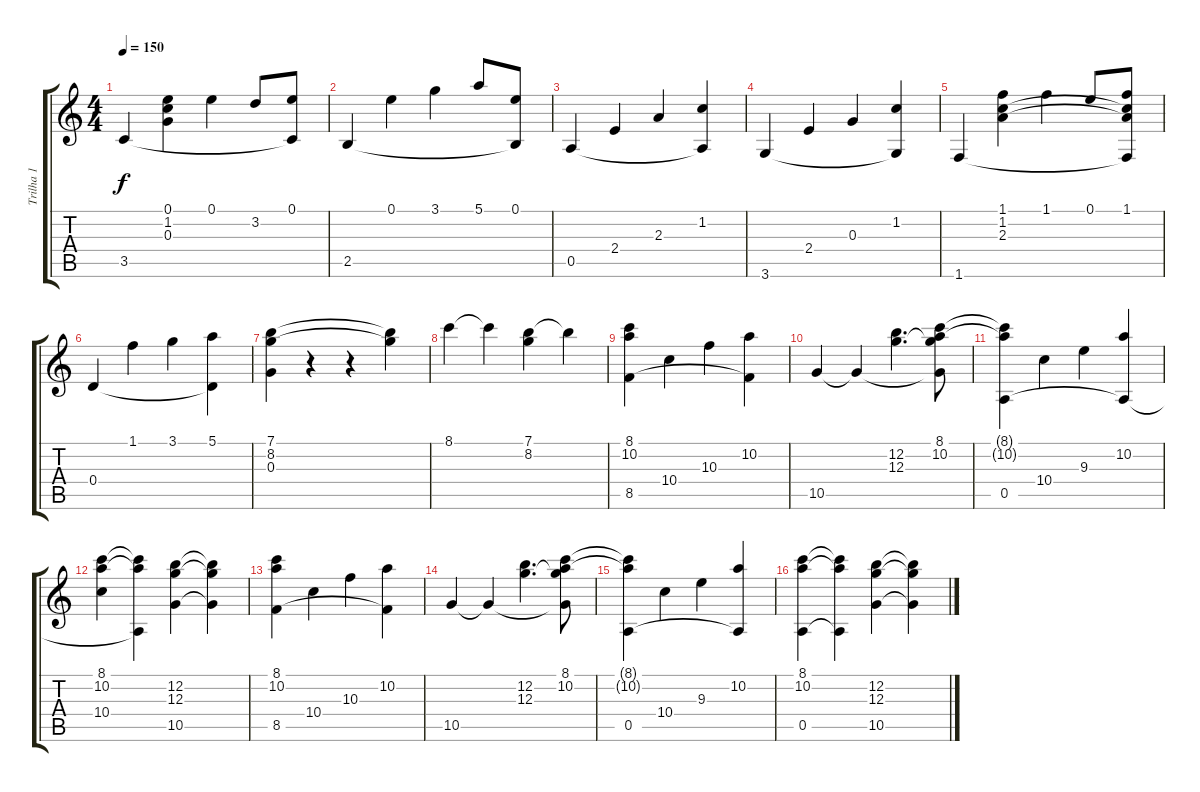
\track ("Trilha 1" "Trilha 1") {instrument acousticguitarsteel}
\staff {score tabs}
\tuning (E4 B3 G3 D3 A2 E2) {hide}
\ts (4 4)
\tempo 150
\clef g2
\ks c
3.5.4{dy f} (0.1 1.2 0.3).4 0.1.4 3.2.8 (0.1 3.5{t}).8 |
2.5.4 0.1.4 3.1.4 5.1.8 (0.1 2.5{t}).8 |
0.5.4 2.4.4 2.3.4 (1.2 0.5{t}).4 |
3.6.4 2.4.4 0.3.4 (1.2 3.6{t}).4 |
1.6.4 (1.1 1.2 2.3).4 1.1.4 0.1.8 (1.1 1.2{t} 2.3{t} 1.6{t}).8 |
0.4.4 1.1.4 3.1.4 (5.1 0.4{t}).4 |
(7.1 8.2 0.3).4 r.4 r.4 (7.1{t} 8.2{t}).4 |
8.1.4 8.1{t}.4 (7.1 8.2).4 7.1{t}.4 |
(8.1 10.2 8.5).4 10.4.4 10.3.4 (10.2 8.5{t}).4 |
10.5.4 10.5{t}.4 (12.2 12.3).4{d} (8.1 10.2 12.3{t} 10.5{t}).8 |
(8.1{t} 10.2{t} 0.5).4 10.4.4 9.3.4 (10.2 0.5{t}).4 |
(8.1 10.2 10.4).4 (8.1{t} 10.2{t} 0.5{t}).4 (12.2 12.3 10.5).4 (12.2{t} 12.3{t} 10.5{t}).4 |
(8.1 10.2 8.5).4 10.4.4 10.3.4 (10.2 8.5{t}).4 |
10.5.4 10.5{t}.4 (12.2 12.3).4{d} (8.1 10.2 12.3{t} 10.5{t}).8 |
(8.1{t} 10.2{t} 0.5).4 10.4.4 9.3.4 (10.2 0.5{t}).4 |
(8.1 10.2 0.5).4 (8.1{t} 10.2{t} 0.5{t}).4 (12.2 12.3 10.5).4 (12.2{t} 12.3{t} 10.5{t}).4
